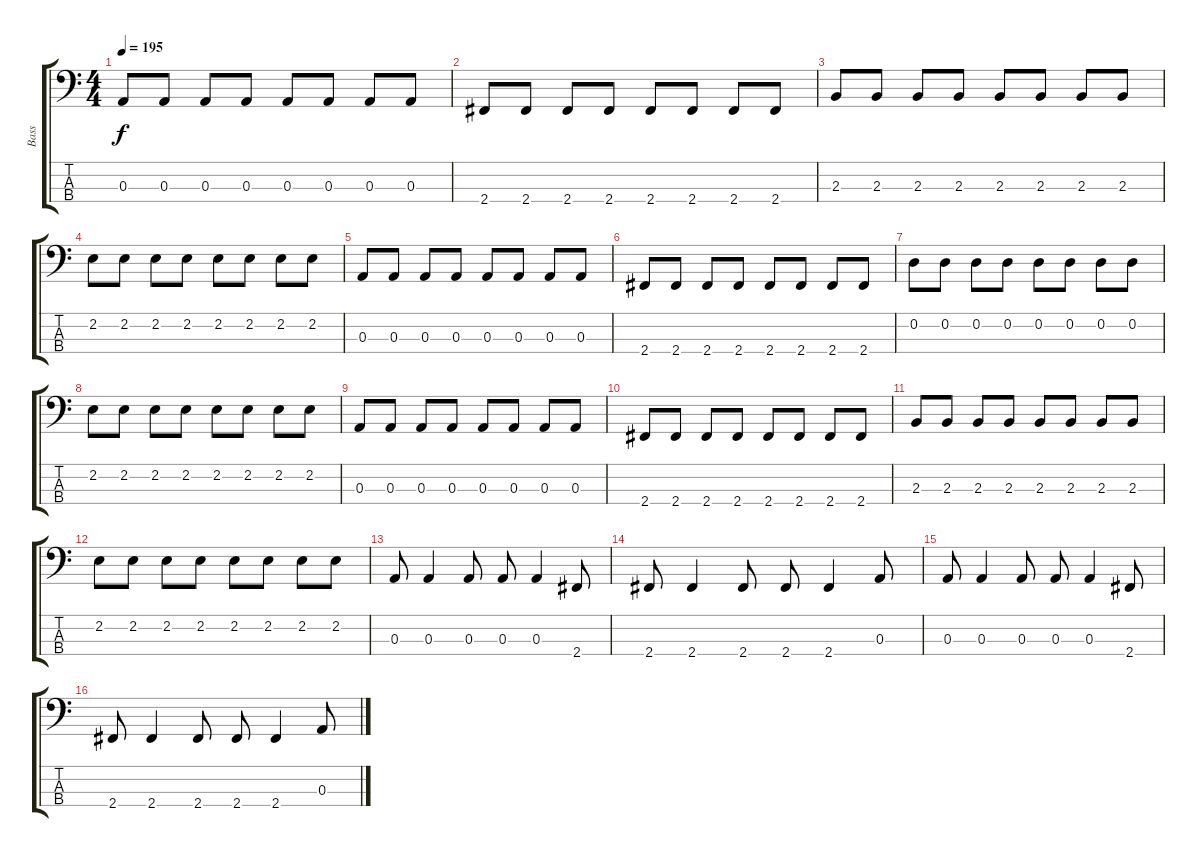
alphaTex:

\track ("Bass" "Bass") {instrument electricbasspick}
\staff {score tabs}
\tuning (G2 D2 A1 E1) {hide}
\ts (4 4)
\tempo 195
\clef f4
\ks c
0.3.8{dy f} 0.3.8 0.3.8 0.3.8 0.3.8 0.3.8 0.3.8 0.3.8 |
2.4.8 2.4.8 2.4.8 2.4.8 2.4.8 2.4.8 2.4.8 2.4.8 |
2.3.8 2.3.8 2.3.8 2.3.8 2.3.8 2.3.8 2.3.8 2.3.8 |
2.2.8 2.2.8 2.2.8 2.2.8 2.2.8 2.2.8 2.2.8 2.2.8 |
0.3.8 0.3.8 0.3.8 0.3.8 0.3.8 0.3.8 0.3.8 0.3.8 |
2.4.8 2.4.8 2.4.8 2.4.8 2.4.8 2.4.8 2.4.8 2.4.8 |
0.2.8 0.2.8 0.2.8 0.2.8 0.2.8 0.2.8 0.2.8 0.2.8 |
2.2.8 2.2.8 2.2.8 2.2.8 2.2.8 2.2.8 2.2.8 2.2.8 |
0.3.8 0.3.8 0.3.8 0.3.8 0.3.8 0.3.8 0.3.8 0.3.8 |
2.4.8 2.4.8 2.4.8 2.4.8 2.4.8 2.4.8 2.4.8 2.4.8 |
2.3.8 2.3.8 2.3.8 2.3.8 2.3.8 2.3.8 2.3.8 2.3.8 |
2.2.8 2.2.8 2.2.8 2.2.8 2.2.8 2.2.8 2.2.8 2.2.8 |
0.3.8 0.3.4 0.3.8 0.3.8 0.3.4 2.4.8 |
2.4.8 2.4.4 2.4.8 2.4.8 2.4.4 0.3.8 |
0.3.8 0.3.4 0.3.8 0.3.8 0.3.4 2.4.8 |
2.4.8 2.4.4 2.4.8 2.4.8 2.4.4 0.3.8
